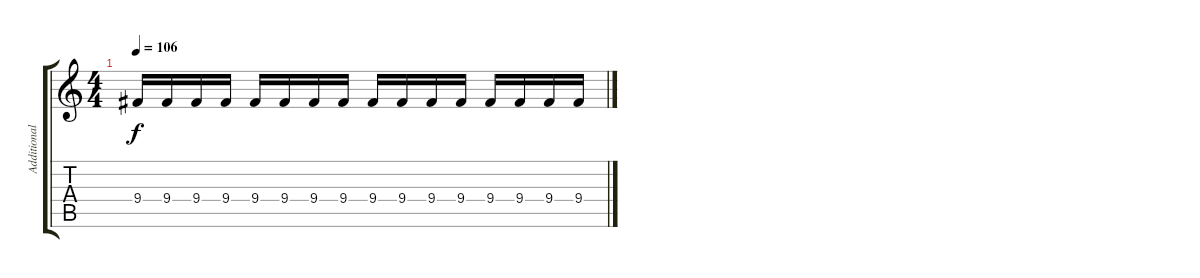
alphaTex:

\track ("Additional guitar" "Additional") {instrument distortionguitar}
\staff {score tabs}
\tuning (B3 Gb3 D3 A2 E2 B1) {hide}
\ts (4 4)
\tempo 106
\clef g2
\ks c
9.4.16{dy f} 9.4.16 9.4.16 9.4.16 9.4.16 9.4.16 9.4.16 9.4.16 9.4.16 9.4.16 9.4.16 9.4.16 9.4.16 9.4.16 9.4.16 9.4.16
